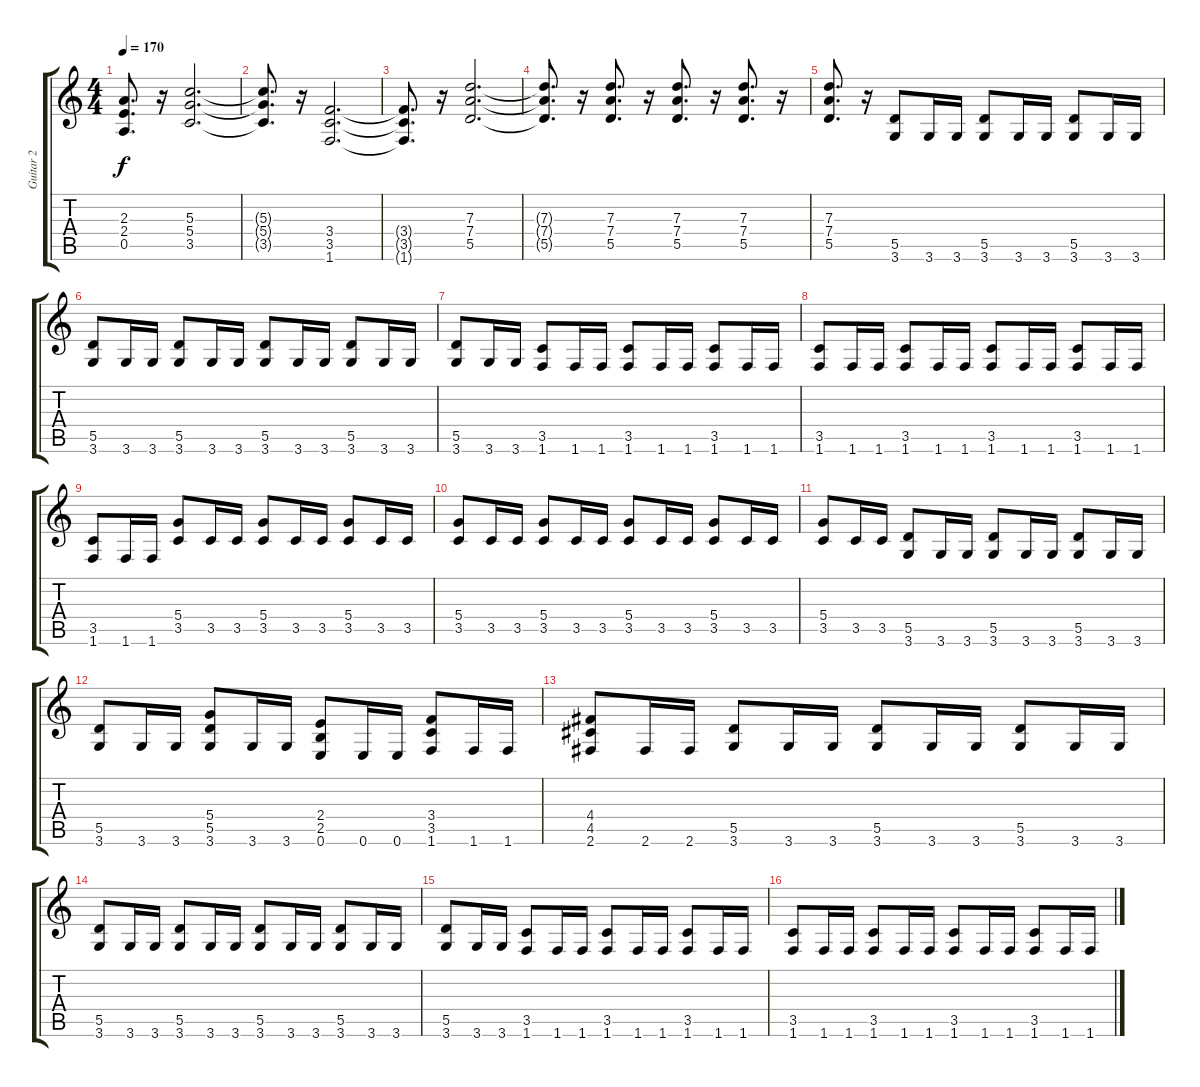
\track ("Guitar 2" "Guitar 2") {instrument distortionguitar}
\staff {score tabs}
\tuning (E4 B3 G3 D3 A2 E2) {hide}
\ts (4 4)
\tempo 170
\clef g2
\ks c
(2.3{t} 2.4{t} 0.5{t}).8{d dy f} r.16 (5.3 5.4 3.5).2{d} |
(5.3{t} 5.4{t} 3.5{t}).8{d} r.16 (3.4 3.5 1.6).2{d} |
(3.4{t} 3.5{t} 1.6{t}).8{d} r.16 (7.3 7.4 5.5).2{d} |
(7.3{t} 7.4{t} 5.5{t}).8{d} r.16 (7.3 7.4 5.5).8{d} r.16 (7.3 7.4 5.5).8{d} r.16 (7.3 7.4 5.5).8{d} r.16 |
(7.3 7.4 5.5).8{d} r.16 (5.5 3.6).8 3.6.16 3.6.16 (5.5 3.6).8 3.6.16 3.6.16 (5.5 3.6).8 3.6.16 3.6.16 |
(5.5 3.6).8 3.6.16 3.6.16 (5.5 3.6).8 3.6.16 3.6.16 (5.5 3.6).8 3.6.16 3.6.16 (5.5 3.6).8 3.6.16 3.6.16 |
(5.5 3.6).8 3.6.16 3.6.16 (3.5 1.6).8 1.6.16 1.6.16 (3.5 1.6).8 1.6.16 1.6.16 (3.5 1.6).8 1.6.16 1.6.16 |
(3.5 1.6).8 1.6.16 1.6.16 (3.5 1.6).8 1.6.16 1.6.16 (3.5 1.6).8 1.6.16 1.6.16 (3.5 1.6).8 1.6.16 1.6.16 |
(3.5 1.6).8 1.6.16 1.6.16 (5.4 3.5).8 3.5.16 3.5.16 (5.4 3.5).8 3.5.16 3.5.16 (5.4 3.5).8 3.5.16 3.5.16 |
(5.4 3.5).8 3.5.16 3.5.16 (5.4 3.5).8 3.5.16 3.5.16 (5.4 3.5).8 3.5.16 3.5.16 (5.4 3.5).8 3.5.16 3.5.16 |
(5.4 3.5).8 3.5.16 3.5.16 (5.5 3.6).8 3.6.16 3.6.16 (5.5 3.6).8 3.6.16 3.6.16 (5.5 3.6).8 3.6.16 3.6.16 |
(5.5 3.6).8 3.6.16 3.6.16 (5.4 5.5 3.6).8 3.6.16 3.6.16 (2.4 2.5 0.6).8 0.6.16 0.6.16 (3.4 3.5 1.6).8 1.6.16 1.6.16 |
(4.4 4.5 2.6).8 2.6.16 2.6.16 (5.5 3.6).8 3.6.16 3.6.16 (5.5 3.6).8 3.6.16 3.6.16 (5.5 3.6).8 3.6.16 3.6.16 |
(5.5 3.6).8 3.6.16 3.6.16 (5.5 3.6).8 3.6.16 3.6.16 (5.5 3.6).8 3.6.16 3.6.16 (5.5 3.6).8 3.6.16 3.6.16 |
(5.5 3.6).8 3.6.16 3.6.16 (3.5 1.6).8 1.6.16 1.6.16 (3.5 1.6).8 1.6.16 1.6.16 (3.5 1.6).8 1.6.16 1.6.16 |
(3.5 1.6).8 1.6.16 1.6.16 (3.5 1.6).8 1.6.16 1.6.16 (3.5 1.6).8 1.6.16 1.6.16 (3.5 1.6).8 1.6.16 1.6.16
